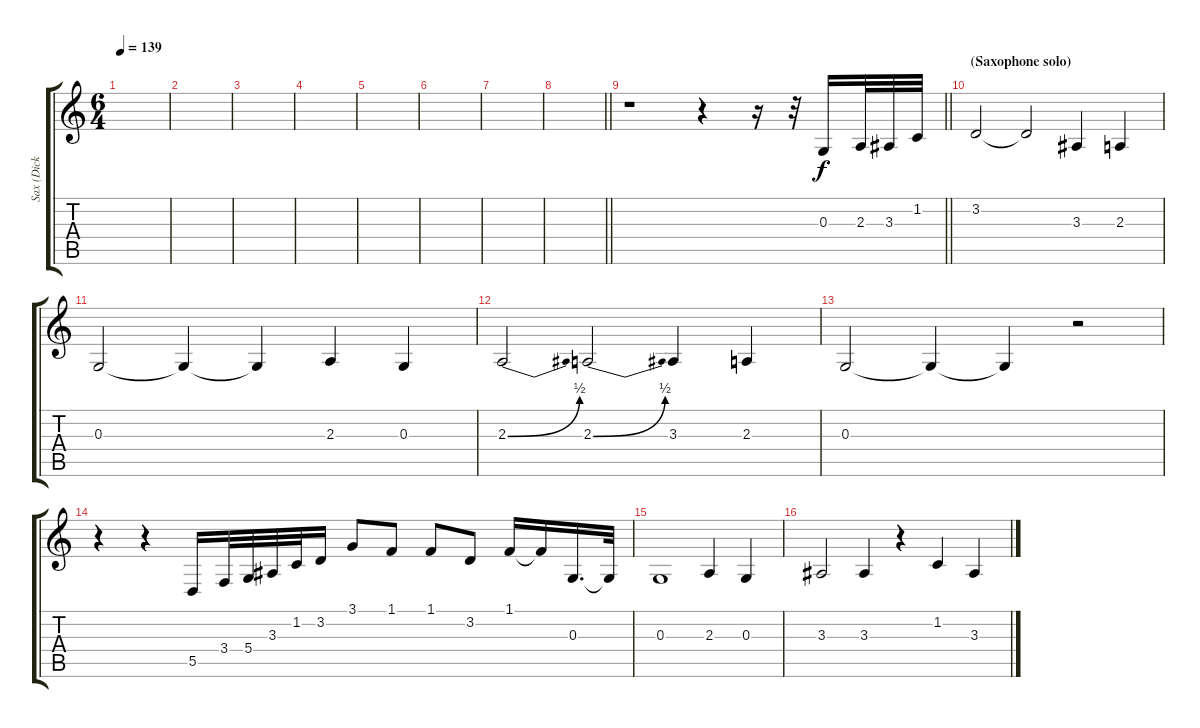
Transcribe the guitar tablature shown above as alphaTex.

\track ("Sax (Dick Parry)" "Sax (Dick ") {instrument baritonesax}
\staff {score tabs}
\tuning (E4 B3 G3 D3 A2 E2) {hide}
\ts (6 4)
\tempo 139
\clef g2
\ks c
|
|
|
|
|
|
|
\barLineRight lightlight
|
\barLineRight lightlight
r.1 r.4 r.16 r.32 0.3.16 2.3.32 3.3.32 1.2.32 |
\section ("" "(Saxophone solo)")
3.2.2 3.2{t}.2 3.3.4 2.3.4 |
0.3.2 0.3{t}.4 0.3{t}.4 2.3.4 0.3.4 |
2.3{be (bend 0 0 60 2)}.2 2.3{be (bend 0 0 60 2)}.2 3.3.4 2.3.4 |
0.3.2 0.3{t}.4 0.3{t}.4 r.2 |
r.4 r.4 5.5.16 3.4.32 5.4.32 3.3.32 1.2.32 3.2.16 3.1.8 1.1.8 1.1.8 3.2.8 1.1.16 1.1{t}.16 0.3.16{d} 0.3{t}.32 |
0.3.1 2.3.4 0.3.4 |
3.3.2 3.3.4 r.4 1.2.4 3.3.4
